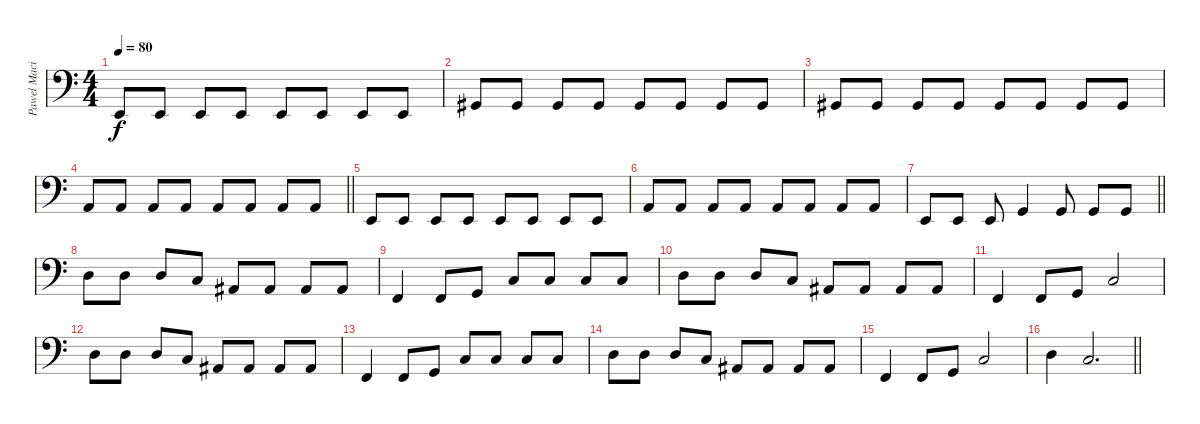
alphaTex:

\track ("Pawel Maciwoda" "Pawel Maci") {instrument electricbassfinger}
\staff {score}
\tuning (G2 D2 A1 E1) {hide}
\ts (4 4)
\tempo 80
\clef f4
\ks c
0.4.8{dy f} 0.4.8 0.4.8 0.4.8 0.4.8 0.4.8 0.4.8 0.4.8 |
4.4.8 4.4.8 4.4.8 4.4.8 4.4.8 4.4.8 4.4.8 4.4.8 |
4.4.8 4.4.8 4.4.8 4.4.8 4.4.8 4.4.8 4.4.8 4.4.8 |
\barLineRight lightlight
0.3.8 0.3.8 0.3.8 0.3.8 0.3.8 0.3.8 0.3.8 0.3.8 |
0.4.8 0.4.8 0.4.8 0.4.8 0.4.8 0.4.8 0.4.8 0.4.8 |
0.3.8 0.3.8 0.3.8 0.3.8 0.3.8 0.3.8 0.3.8 0.3.8 |
\barLineRight lightlight
0.4.8 0.4.8 0.4.8 3.4.4 3.4.8 3.4.8 3.4.8 |
5.3.8{volume 10} 5.3.8 5.3.8 3.3.8 1.3.8 1.3.8 1.3.8 1.3.8 |
1.4.4 1.4.8 3.4.8 3.3.8 3.3.8 3.3.8 3.3.8 |
5.3.8 5.3.8 5.3.8 3.3.8 1.3.8 1.3.8 1.3.8 1.3.8 |
1.4.4 1.4.8 3.4.8 3.3.2 |
5.3.8 5.3.8 5.3.8 3.3.8 1.3.8 1.3.8 1.3.8 1.3.8 |
1.4.4 1.4.8 3.4.8 3.3.8 3.3.8 3.3.8 3.3.8 |
5.3.8 5.3.8 5.3.8 3.3.8 1.3.8 1.3.8 1.3.8 1.3.8 |
1.4.4 1.4.8 3.4.8 3.3.2 |
\barLineRight lightlight
5.3.4 3.3.2{d}
